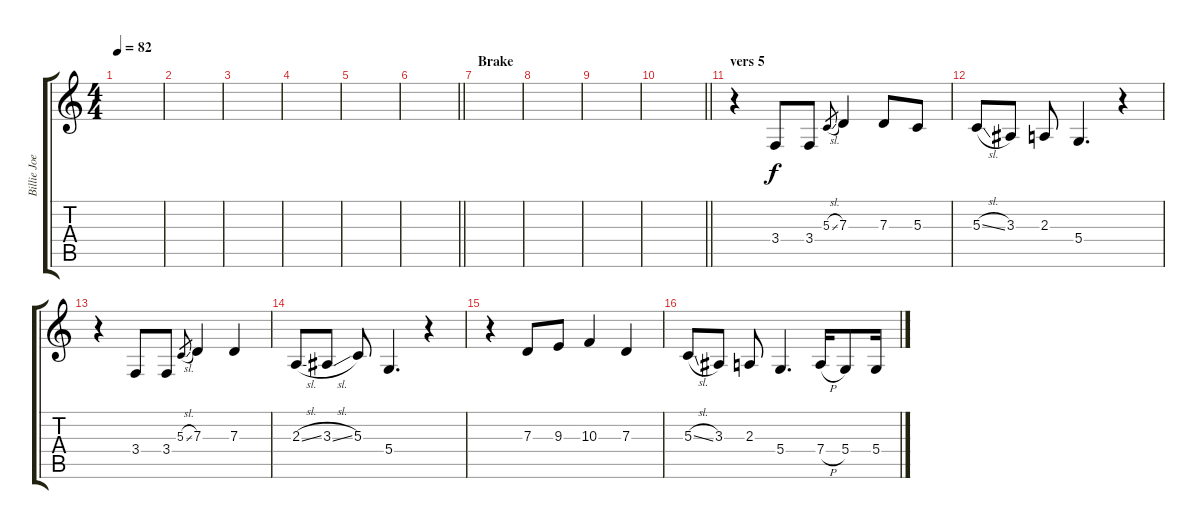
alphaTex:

\track ("Billie Joe vocals" "Billie Joe") {instrument lead2sawtooth}
\staff {score tabs}
\tuning (E4 B3 G3 D3 A2 E2) {hide}
\ts (4 4)
\tempo 82
\clef g2
\ks c
|
|
|
|
|
\barLineRight lightlight
|
\section ("" "Brake")
|
|
|
\barLineRight lightlight
|
\section ("" "vers 5")
r.4 3.4.8 3.4.8 5.3{sl}.8{gr} 7.3.4 7.3.8 5.3.8 |
5.3{sl}.8 3.3.8 2.3.8 5.4.4{d} r.4 |
r.4 3.4.8 3.4.8 5.3{sl}.8{gr} 7.3.4 7.3.4 |
2.3{sl}.8 3.3{sl}.8 5.3.8 5.4.4{d} r.4 |
r.4 7.3.8 9.3.8 10.3.4 7.3.4 |
5.3{sl}.8 3.3.8 2.3.8 5.4.4{d} 7.4{h}.16 5.4.8 5.4.16
